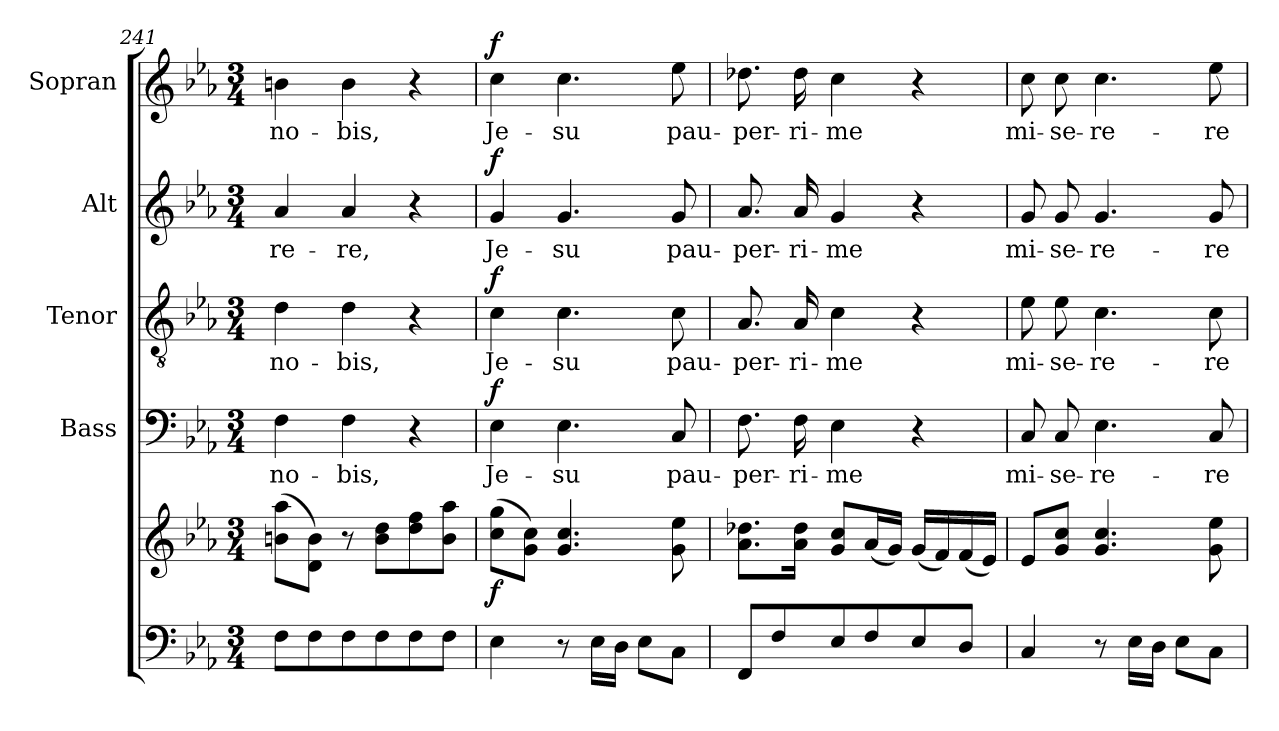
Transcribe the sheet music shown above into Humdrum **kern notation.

**kern	**kern	**dynam	**kern	**text	**dynam	**kern	**text	**dynam	**kern	**text	**dynam	**kern	**text	**dynam
*part5	*part5	*part5	*part4	*part4	*part4	*part3	*part3	*part3	*part2	*part2	*part2	*part1	*part1	*part1
*staff6	*staff5	*staff5/6	*staff4	*staff4	*staff4	*staff3	*staff3	*staff3	*staff2	*staff2	*staff2	*staff1	*staff1	*staff1
*	*	*	*I"Bass	*	*	*I"Tenor	*	*	*I"Alt	*	*	*I"Sopran	*	*
*	*	*	*I'B.	*	*	*I'T.	*	*	*I'A.	*	*	*I'S.	*	*
*clefF4	*clefG2	*	*clefF4	*	*	*clefGv2	*	*	*clefG2	*	*	*clefG2	*	*
*k[b-e-a-]	*k[b-e-a-]	*	*k[b-e-a-]	*	*	*k[b-e-a-]	*	*	*k[b-e-a-]	*	*	*k[b-e-a-]	*	*
*E-:	*E-:	*	*E-:	*	*	*E-:	*	*	*E-:	*	*	*E-:	*	*
*M3/4	*M3/4	*	*M3/4	*	*	*M3/4	*	*	*M3/4	*	*	*M3/4	*	*
=241	=241	=241	=241	=241	=241	=241	=241	=241	=241	=241	=241	=241	=241	=241
!	!	!	!	!LO:LY:b	!	!	!LO:LY:b	!	!	!LO:LY:b	!	!	!LO:LY:b	!
8F\L	(>8bn\ 8aa-\L	.	4F\	no-	.	4d\	no-	.	4a-/	-re-	.	4bn\	no-	.
8F\	8d\ 8b\J)	.	.	.	.	.	.	.	.	.	.	.	.	.
!	!	!	!	!LO:LY:b	!	!	!LO:LY:b	!	!	!LO:LY:b	!	!	!LO:LY:b	!
8F\	8r	.	4F\	-bis,	.	4d\	-bis,	.	4a-/	-re,	.	4b\	-bis,	.
8F\	8b\ 8dd\L	.	.	.	.	.	.	.	.	.	.	.	.	.
8F\	8dd\ 8ff\	.	4r	.	.	4r	.	.	4r	.	.	4r	.	.
8F\J	8b\ 8aa-\J	.	.	.	.	.	.	.	.	.	.	.	.	.
=242	=242	=242	=242	=242	=242	=242	=242	=242	=242	=242	=242	=242	=242	=242
!	!	!LO:DY:b	!	!LO:LY:b	!LO:DY:a	!	!LO:LY:b	!LO:DY:a	!	!LO:LY:b	!LO:DY:a	!	!LO:LY:b	!LO:DY:a
4E-\	(>8cc\ 8gg\L	f	4E-\	Je-	f	4c\	Je-	f	4g/	Je-	f	4cc\	Je-	f
.	8g\ 8cc\J)	.	.	.	.	.	.	.	.	.	.	.	.	.
!	!	!	!	!LO:LY:b	!	!	!LO:LY:b	!	!	!LO:LY:b	!	!	!LO:LY:b	!
8r	4.g/ 4.cc/	.	4.E-\	-su	.	4.c\	-su	.	4.g/	-su	.	4.cc\	-su	.
16E-\LL	.	.	.	.	.	.	.	.	.	.	.	.	.	.
16D\JJ	.	.	.	.	.	.	.	.	.	.	.	.	.	.
8E-\L	.	.	.	.	.	.	.	.	.	.	.	.	.	.
!	!	!	!	!LO:LY:b	!	!	!LO:LY:b	!	!	!LO:LY:b	!	!	!LO:LY:b	!
8C\J	8g\ 8ee-\	.	8C/	pau-	.	8c\	pau-	.	8g/	pau-	.	8ee-\	pau-	.
=243	=243	=243	=243	=243	=243	=243	=243	=243	=243	=243	=243	=243	=243	=243
!	!	!	!	!LO:LY:b	!	!	!LO:LY:b	!	!	!LO:LY:b	!	!	!LO:LY:b	!
8FF/L	8.a-\ 8.dd-X\L	.	8.F\	-per-	.	8.A-/	-per-	.	8.a-/	-per-	.	8.dd-X\	-per-	.
8F/	.	.	.	.	.	.	.	.	.	.	.	.	.	.
!	!	!	!	!LO:LY:b	!	!	!LO:LY:b	!	!	!LO:LY:b	!	!	!LO:LY:b	!
.	16a-\ 16dd-\Jk	.	16F\	-ri-	.	16A-/	-ri-	.	16a-/	-ri-	.	16dd-\	-ri-	.
!	!	!	!	!LO:LY:b	!	!	!LO:LY:b	!	!	!LO:LY:b	!	!	!LO:LY:b	!
8E-/	8g/ 8cc/L	.	4E-\	-me	.	4c\	-me	.	4g/	-me	.	4cc\	-me	.
8F/	(<16a-/L	.	.	.	.	.	.	.	.	.	.	.	.	.
.	16g/JJ)	.	.	.	.	.	.	.	.	.	.	.	.	.
8E-/	(<16g/LL	.	4r	.	.	4r	.	.	4r	.	.	4r	.	.
.	16f/)	.	.	.	.	.	.	.	.	.	.	.	.	.
8D/J	(<16f/	.	.	.	.	.	.	.	.	.	.	.	.	.
.	16e-/JJ)	.	.	.	.	.	.	.	.	.	.	.	.	.
=244	=244	=244	=244	=244	=244	=244	=244	=244	=244	=244	=244	=244	=244	=244
!	!	!	!	!LO:LY:b	!	!	!LO:LY:b	!	!	!LO:LY:b	!	!	!LO:LY:b	!
4C/	8e-/L	.	8C/	mi-	.	8e-\	mi-	.	8g/	mi-	.	8cc\	mi-	.
!	!	!	!	!LO:LY:b	!	!	!LO:LY:b	!	!	!LO:LY:b	!	!	!LO:LY:b	!
.	8g/ 8cc/J	.	8C/	-se-	.	8e-\	-se-	.	8g/	-se-	.	8cc\	-se-	.
!	!	!	!	!LO:LY:b	!	!	!LO:LY:b	!	!	!LO:LY:b	!	!	!LO:LY:b	!
8r	4.g/ 4.cc/	.	4.E-\	-re-	.	4.c\	-re-	.	4.g/	-re-	.	4.cc\	-re-	.
16E-\LL	.	.	.	.	.	.	.	.	.	.	.	.	.	.
16D\JJ	.	.	.	.	.	.	.	.	.	.	.	.	.	.
8E-\L	.	.	.	.	.	.	.	.	.	.	.	.	.	.
!	!	!	!	!LO:LY:b	!	!	!LO:LY:b	!	!	!LO:LY:b	!	!	!LO:LY:b	!
8C\J	8g\ 8ee-\	.	8C/	-re	.	8c\	-re	.	8g/	-re	.	8ee-\	-re	.
=	=	=	=	=	=	=	=	=	=	=	=	=	=	=
*-	*-	*-	*-	*-	*-	*-	*-	*-	*-	*-	*-	*-	*-	*-
